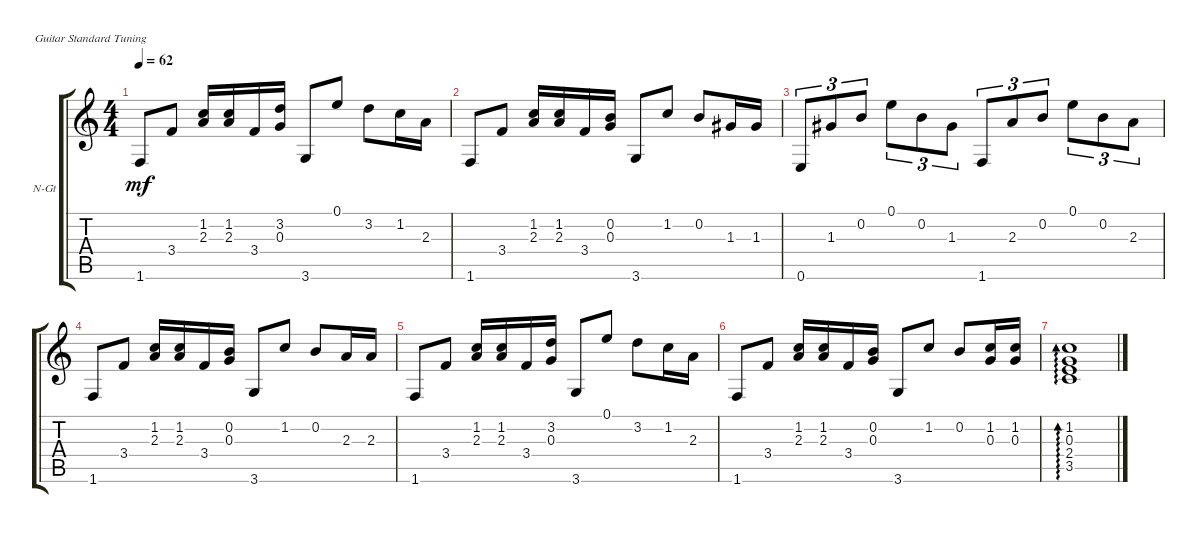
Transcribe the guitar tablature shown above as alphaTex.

\defaultSystemsLayout 4
\bracketExtendMode groupsimilarinstruments
\firstSystemTrackNameOrientation horizontal
\otherSystemsTrackNameOrientation horizontal
\track ("Nylon Guitar" "N-Gt") {instrument acousticguitarnylon}
\staff {score tabs}
\tuning (E4 B3 G3 D3 A2 E2)
\ts (4 4)
\tempo 62
\clef g2
\ks c
1.6.8{dy mf} 3.4.8 (1.2 2.3).16 (1.2 2.3).16 3.4.16 (3.2 0.3).16 3.6.8 0.1.8 3.2.8 1.2.16 2.3.16 |
1.6.8 3.4.8 (1.2 2.3).16 (1.2 2.3).16 3.4.16 (0.2 0.3).16 3.6.8 1.2.8 0.2.8 1.3.16 1.3.16 |
0.6.8{tu (3 2)} 1.3.8{tu (3 2)} 0.2.8{tu (3 2)} 0.1.8{tu (3 2)} 0.2.8{tu (3 2)} 1.3.8{tu (3 2)} 1.6.8{tu (3 2)} 2.3.8{tu (3 2)} 0.2.8{tu (3 2)} 0.1.8{tu (3 2)} 0.2.8{tu (3 2)} 2.3.8{tu (3 2)} |
1.6.8 3.4.8 (1.2 2.3).16 (1.2 2.3).16 3.4.16 (0.2 0.3).16 3.6.8 1.2.8 0.2.8 2.3.16 2.3.16 |
1.6.8 3.4.8 (1.2 2.3).16 (1.2 2.3).16 3.4.16 (3.2 0.3).16 3.6.8 0.1.8 3.2.8 1.2.16 2.3.16 |
1.6.8 3.4.8 (1.2 2.3).16 (1.2 2.3).16 3.4.16 (0.2 0.3).16 3.6.8 1.2.8 0.2.8 (0.3 1.2).16 (0.3 1.2).16 |
(1.2 0.3 2.4 3.5).1{ad 0}
